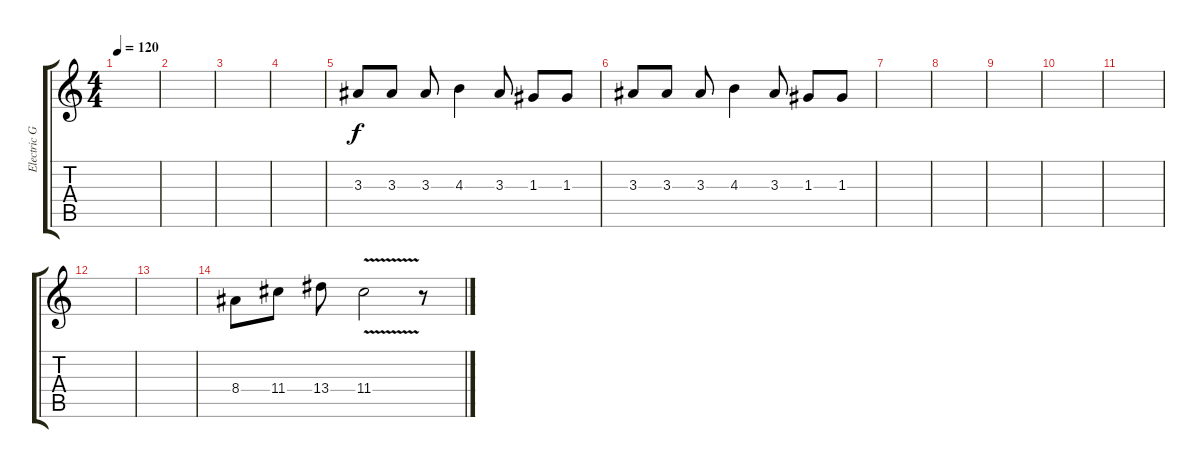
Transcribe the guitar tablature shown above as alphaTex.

\track ("Electric Guitar" "Electric G") {instrument overdrivenguitar}
\staff {score tabs}
\tuning (E4 B3 G3 D3 A2 E2) {hide}
\ts (4 4)
\tempo 120
\clef g2
\ks c
|
|
|
|
3.3.8 3.3.8 3.3.8 4.3.4 3.3.8 1.3.8 1.3.8 |
3.3.8 3.3.8 3.3.8 4.3.4 3.3.8 1.3.8 1.3.8 |
|
|
|
|
|
|
|
8.4.8 11.4.8 13.4.8 11.4{v}.2 r.8
